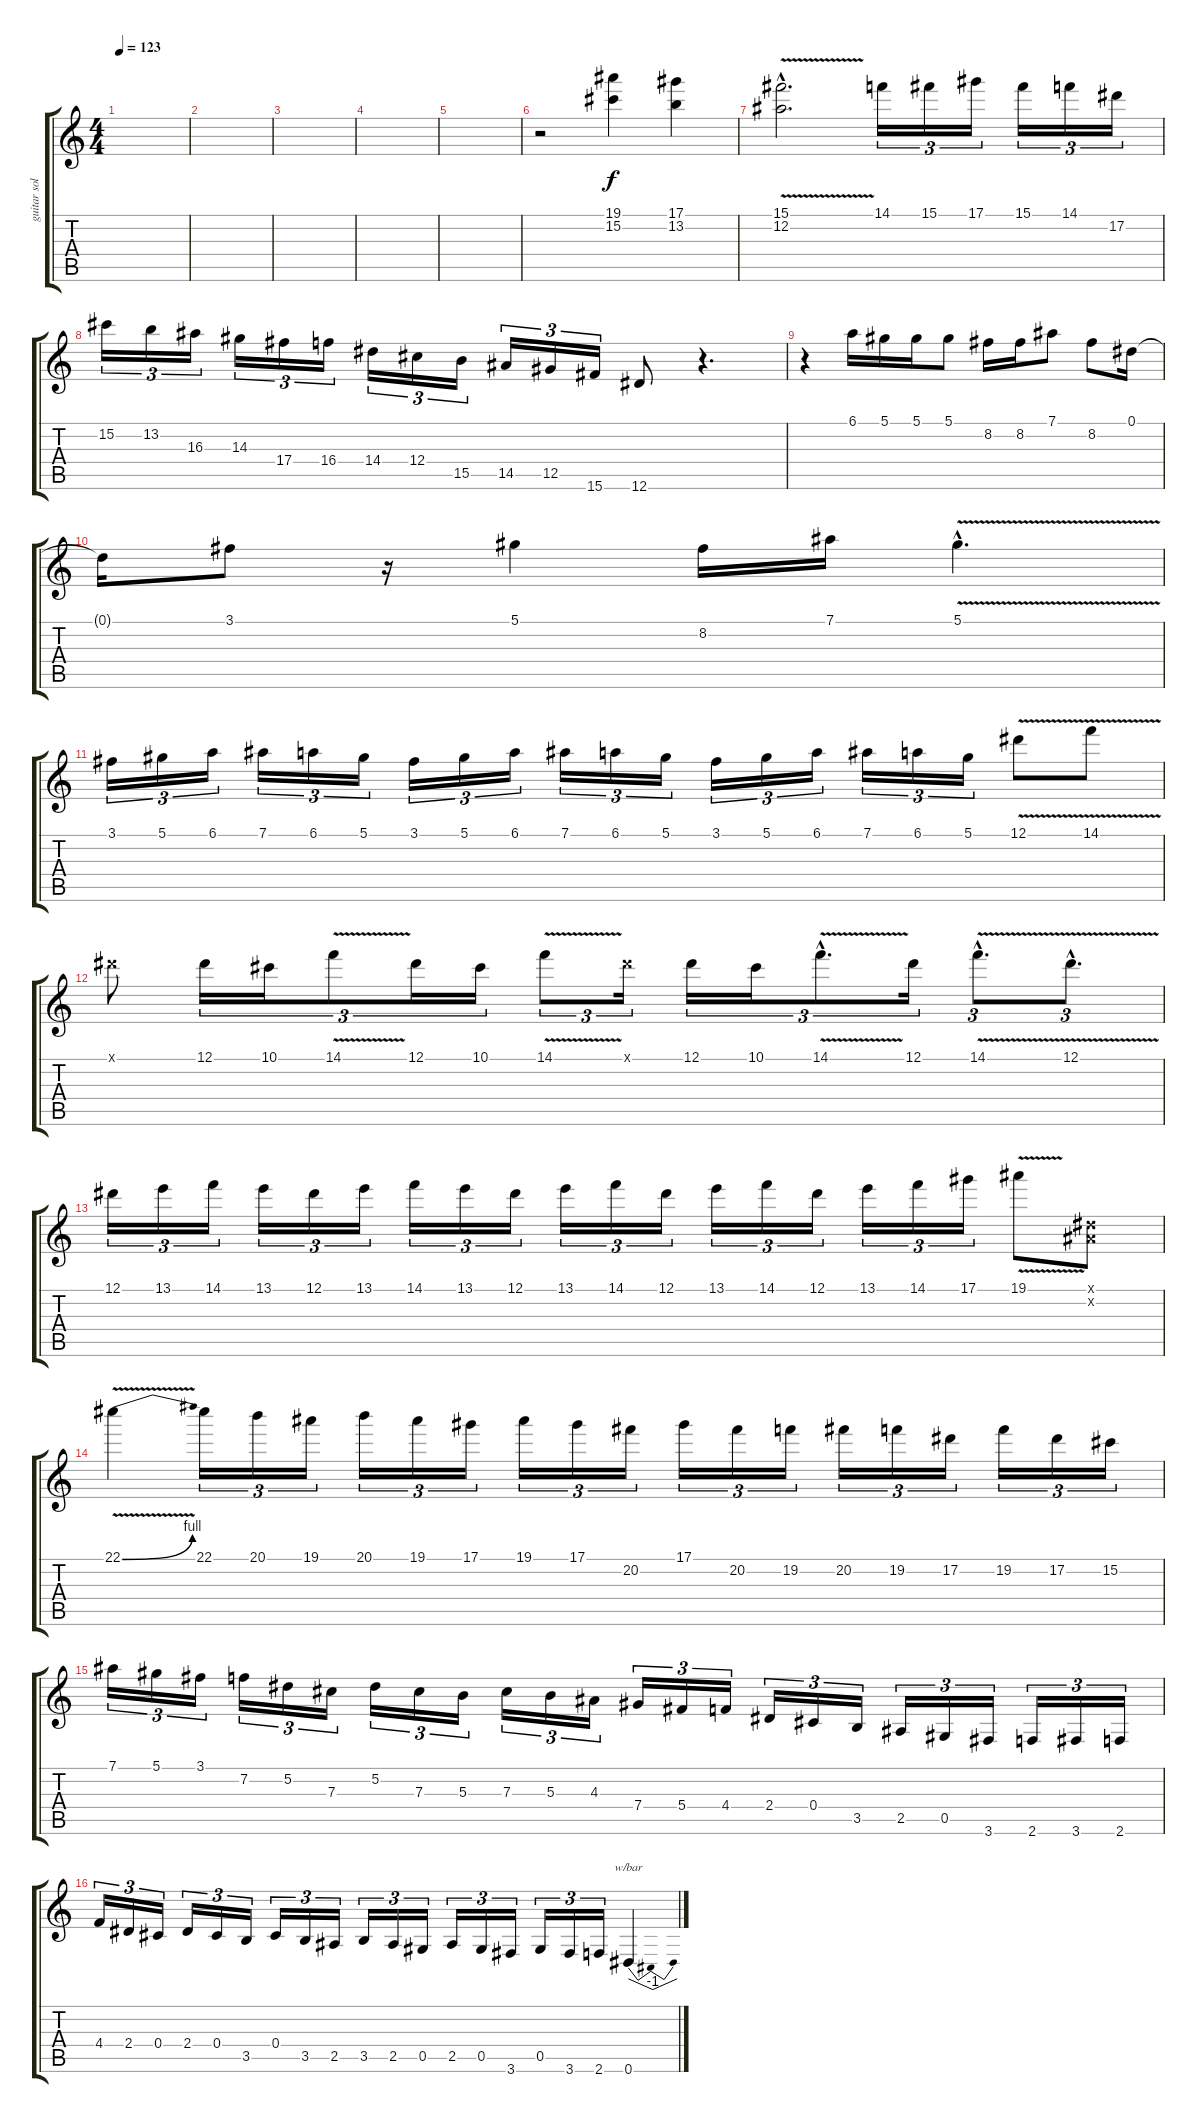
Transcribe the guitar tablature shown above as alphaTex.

\track ("guitar solo" "guitar sol") {instrument overdrivenguitar}
\staff {score tabs}
\tuning (Eb4 Bb3 Gb3 Db3 Ab2 Eb2) {hide}
\ts (4 4)
\tempo 123
\clef g2
\ks c
|
|
|
|
|
r.2 (19.1 15.2).4{dy f} (17.1 13.2).4 |
(15.1{v hac} 12.2{v hac}).2{d} 14.1.16{tu (3 2)} 15.1.16{tu (3 2)} 17.1.16{tu (3 2)} 15.1.16{tu (3 2)} 14.1.16{tu (3 2)} 17.2.16{tu (3 2)} |
15.2.16{tu (3 2)} 13.2.16{tu (3 2)} 16.3.16{tu (3 2)} 14.3.16{tu (3 2)} 17.4.16{tu (3 2)} 16.4.16{tu (3 2)} 14.4.16{tu (3 2)} 12.4.16{tu (3 2)} 15.5.16{tu (3 2)} 14.5.16{tu (3 2)} 12.5.16{tu (3 2)} 15.6.16{tu (3 2)} 12.6.8 r.4{d} |
r.4 6.1.16 5.1.16 5.1.16 5.1.8 8.2.16 8.2.16 7.1.8 8.2.8 0.1.16 |
0.1{t}.16 3.1.8 r.16 5.1.4 8.2.16 7.1.16 5.1{v hac}.4{d} |
3.1.16{tu (3 2)} 5.1.16{tu (3 2)} 6.1.16{tu (3 2)} 7.1.16{tu (3 2)} 6.1.16{tu (3 2)} 5.1.16{tu (3 2)} 3.1.16{tu (3 2)} 5.1.16{tu (3 2)} 6.1.16{tu (3 2)} 7.1.16{tu (3 2)} 6.1.16{tu (3 2)} 5.1.16{tu (3 2)} 3.1.16{tu (3 2)} 5.1.16{tu (3 2)} 6.1.16{tu (3 2)} 7.1.16{tu (3 2)} 6.1.16{tu (3 2)} 5.1.16{tu (3 2)} 12.1{v}.8 14.1{v}.8 |
12.1{x}.8 12.1.16{tu (3 2)} 10.1.16{tu (3 2)} 14.1{v}.8{tu (3 2)} 12.1.16{tu (3 2)} 10.1.16{tu (3 2)} 14.1{v}.8{tu (3 2)} 12.1{x}.16{tu (3 2)} 12.1.16{tu (3 2)} 10.1.16{tu (3 2)} 14.1{v hac}.8{d tu (3 2)} 12.1.16{tu (3 2)} 14.1{v hac}.8{d tu (3 2)} 12.1{v hac}.8{d tu (3 2)} |
12.1.16{tu (3 2)} 13.1.16{tu (3 2)} 14.1.16{tu (3 2)} 13.1.16{tu (3 2)} 12.1.16{tu (3 2)} 13.1.16{tu (3 2)} 14.1.16{tu (3 2)} 13.1.16{tu (3 2)} 12.1.16{tu (3 2)} 13.1.16{tu (3 2)} 14.1.16{tu (3 2)} 12.1.16{tu (3 2)} 13.1.16{tu (3 2)} 14.1.16{tu (3 2)} 12.1.16{tu (3 2)} 13.1.16{tu (3 2)} 14.1.16{tu (3 2)} 17.1.16{tu (3 2)} 19.1{v}.8 (0.1{x} 0.2{x}).8 |
22.1{be (bend 0 0 60 4) v}.4 22.1.16{tu (3 2)} 20.1.16{tu (3 2)} 19.1.16{tu (3 2)} 20.1.16{tu (3 2)} 19.1.16{tu (3 2)} 17.1.16{tu (3 2)} 19.1.16{tu (3 2)} 17.1.16{tu (3 2)} 20.2.16{tu (3 2)} 17.1.16{tu (3 2)} 20.2.16{tu (3 2)} 19.2.16{tu (3 2)} 20.2.16{tu (3 2)} 19.2.16{tu (3 2)} 17.2.16{tu (3 2)} 19.2.16{tu (3 2)} 17.2.16{tu (3 2)} 15.2.16{tu (3 2)} |
7.1.16{tu (3 2)} 5.1.16{tu (3 2)} 3.1.16{tu (3 2)} 7.2.16{tu (3 2)} 5.2.16{tu (3 2)} 7.3.16{tu (3 2)} 5.2.16{tu (3 2)} 7.3.16{tu (3 2)} 5.3.16{tu (3 2)} 7.3.16{tu (3 2)} 5.3.16{tu (3 2)} 4.3.16{tu (3 2)} 7.4.16{tu (3 2)} 5.4.16{tu (3 2)} 4.4.16{tu (3 2)} 2.4.16{tu (3 2)} 0.4.16{tu (3 2)} 3.5.16{tu (3 2)} 2.5.16{tu (3 2)} 0.5.16{tu (3 2)} 3.6.16{tu (3 2)} 2.6.16{tu (3 2)} 3.6.16{tu (3 2)} 2.6.16{tu (3 2)} |
4.4.16{tu (3 2)} 2.4.16{tu (3 2)} 0.4.16{tu (3 2)} 2.4.16{tu (3 2)} 0.4.16{tu (3 2)} 3.5.16{tu (3 2)} 0.4.16{tu (3 2)} 3.5.16{tu (3 2)} 2.5.16{tu (3 2)} 3.5.16{tu (3 2)} 2.5.16{tu (3 2)} 0.5.16{tu (3 2)} 2.5.16{tu (3 2)} 0.5.16{tu (3 2)} 3.6.16{tu (3 2)} 0.5.16{tu (3 2)} 3.6.16{tu (3 2)} 2.6.16{tu (3 2)} 0.6.4{tbe (dip default 0 0 30 -4 60 0)}
